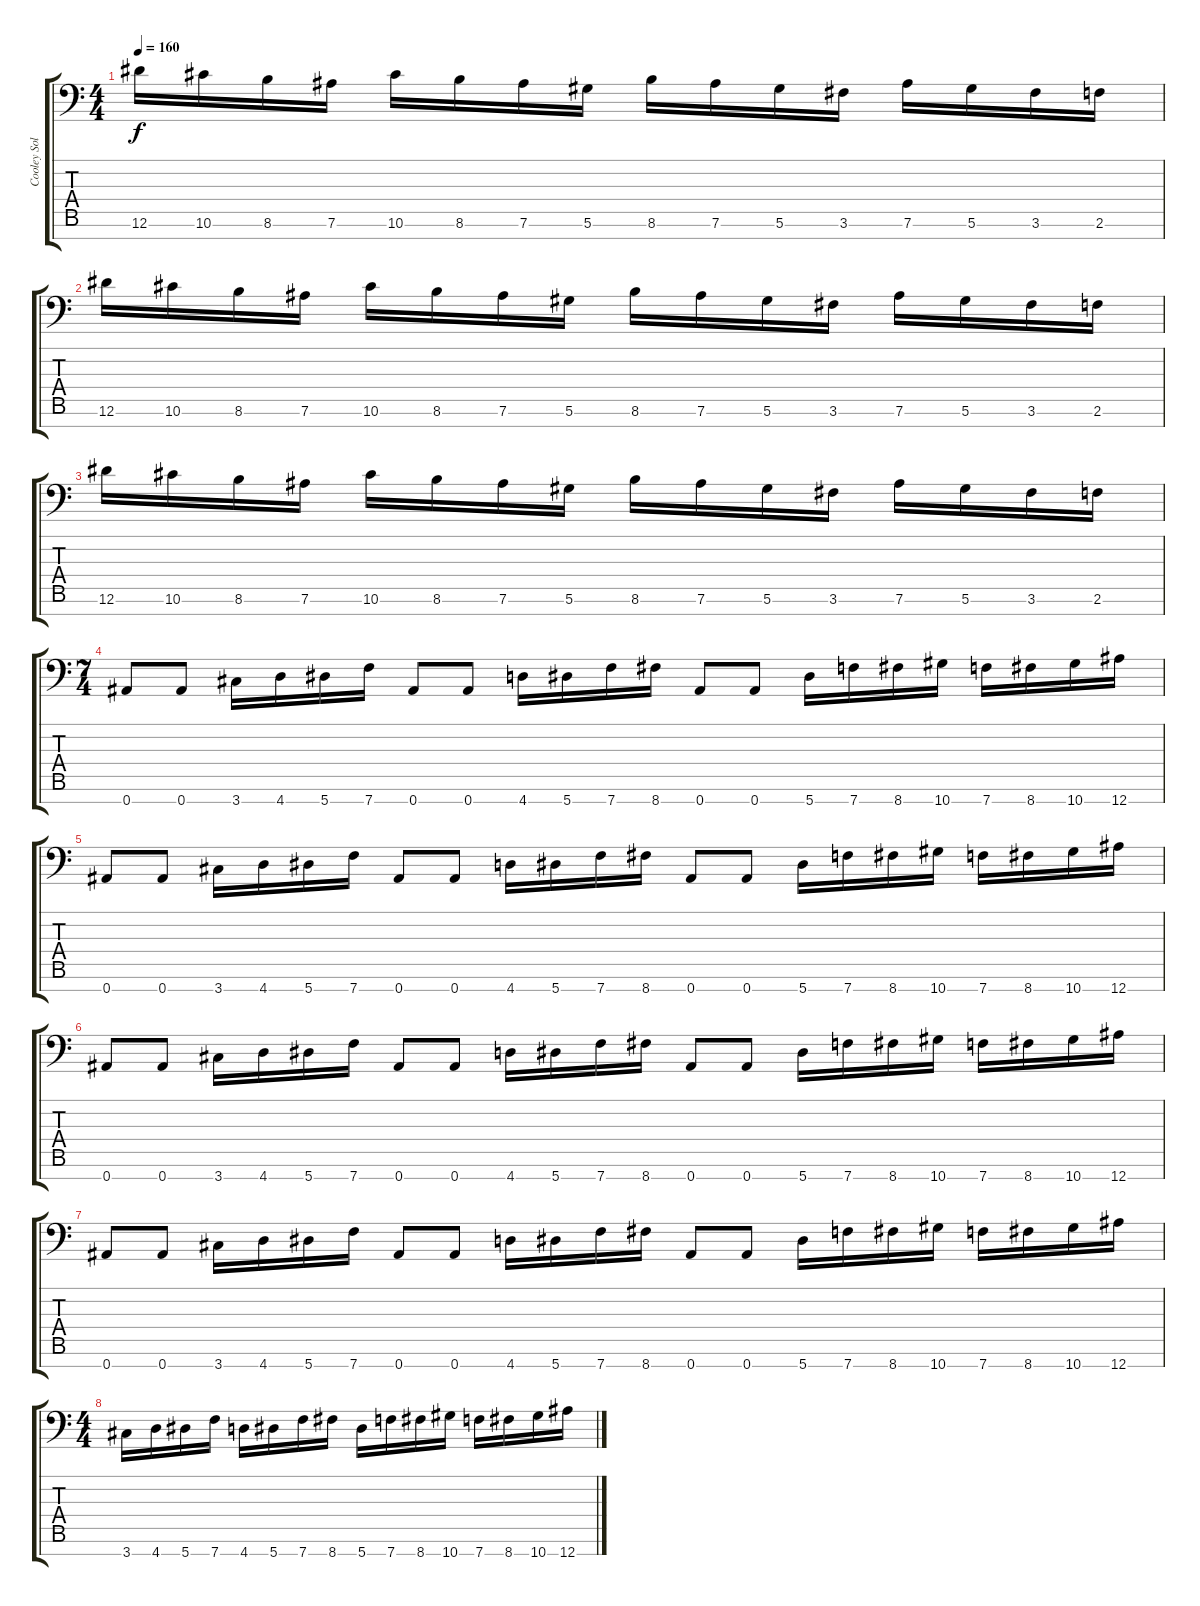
\track ("Cooley Solo" "Cooley Sol") {instrument overdrivenguitar}
\staff {score tabs}
\tuning (Eb4 Bb3 Gb3 Db3 Ab2 Eb2 Bb1) {hide}
\ts (4 4)
\tempo 160
\clef f4
\ks c
12.6.16{dy f} 10.6.16 8.6.16 7.6.16 10.6.16 8.6.16 7.6.16 5.6.16 8.6.16 7.6.16 5.6.16 3.6.16 7.6.16 5.6.16 3.6.16 2.6.16 |
12.6.16 10.6.16 8.6.16 7.6.16 10.6.16 8.6.16 7.6.16 5.6.16 8.6.16 7.6.16 5.6.16 3.6.16 7.6.16 5.6.16 3.6.16 2.6.16 |
12.6.16 10.6.16 8.6.16 7.6.16 10.6.16 8.6.16 7.6.16 5.6.16 8.6.16 7.6.16 5.6.16 3.6.16 7.6.16 5.6.16 3.6.16 2.6.16 |
\ts (7 4)
0.7.8 0.7.8 3.7.16 4.7.16 5.7.16 7.7.16 0.7.8 0.7.8 4.7.16 5.7.16 7.7.16 8.7.16 0.7.8 0.7.8 5.7.16 7.7.16 8.7.16 10.7.16 7.7.16 8.7.16 10.7.16 12.7.16 |
0.7.8 0.7.8 3.7.16 4.7.16 5.7.16 7.7.16 0.7.8 0.7.8 4.7.16 5.7.16 7.7.16 8.7.16 0.7.8 0.7.8 5.7.16 7.7.16 8.7.16 10.7.16 7.7.16 8.7.16 10.7.16 12.7.16 |
0.7.8 0.7.8 3.7.16 4.7.16 5.7.16 7.7.16 0.7.8 0.7.8 4.7.16 5.7.16 7.7.16 8.7.16 0.7.8 0.7.8 5.7.16 7.7.16 8.7.16 10.7.16 7.7.16 8.7.16 10.7.16 12.7.16 |
0.7.8 0.7.8 3.7.16 4.7.16 5.7.16 7.7.16 0.7.8 0.7.8 4.7.16 5.7.16 7.7.16 8.7.16 0.7.8 0.7.8 5.7.16 7.7.16 8.7.16 10.7.16 7.7.16 8.7.16 10.7.16 12.7.16 |
\ts (4 4)
3.7.16 4.7.16 5.7.16 7.7.16 4.7.16 5.7.16 7.7.16 8.7.16 5.7.16 7.7.16 8.7.16 10.7.16 7.7.16 8.7.16 10.7.16 12.7.16
